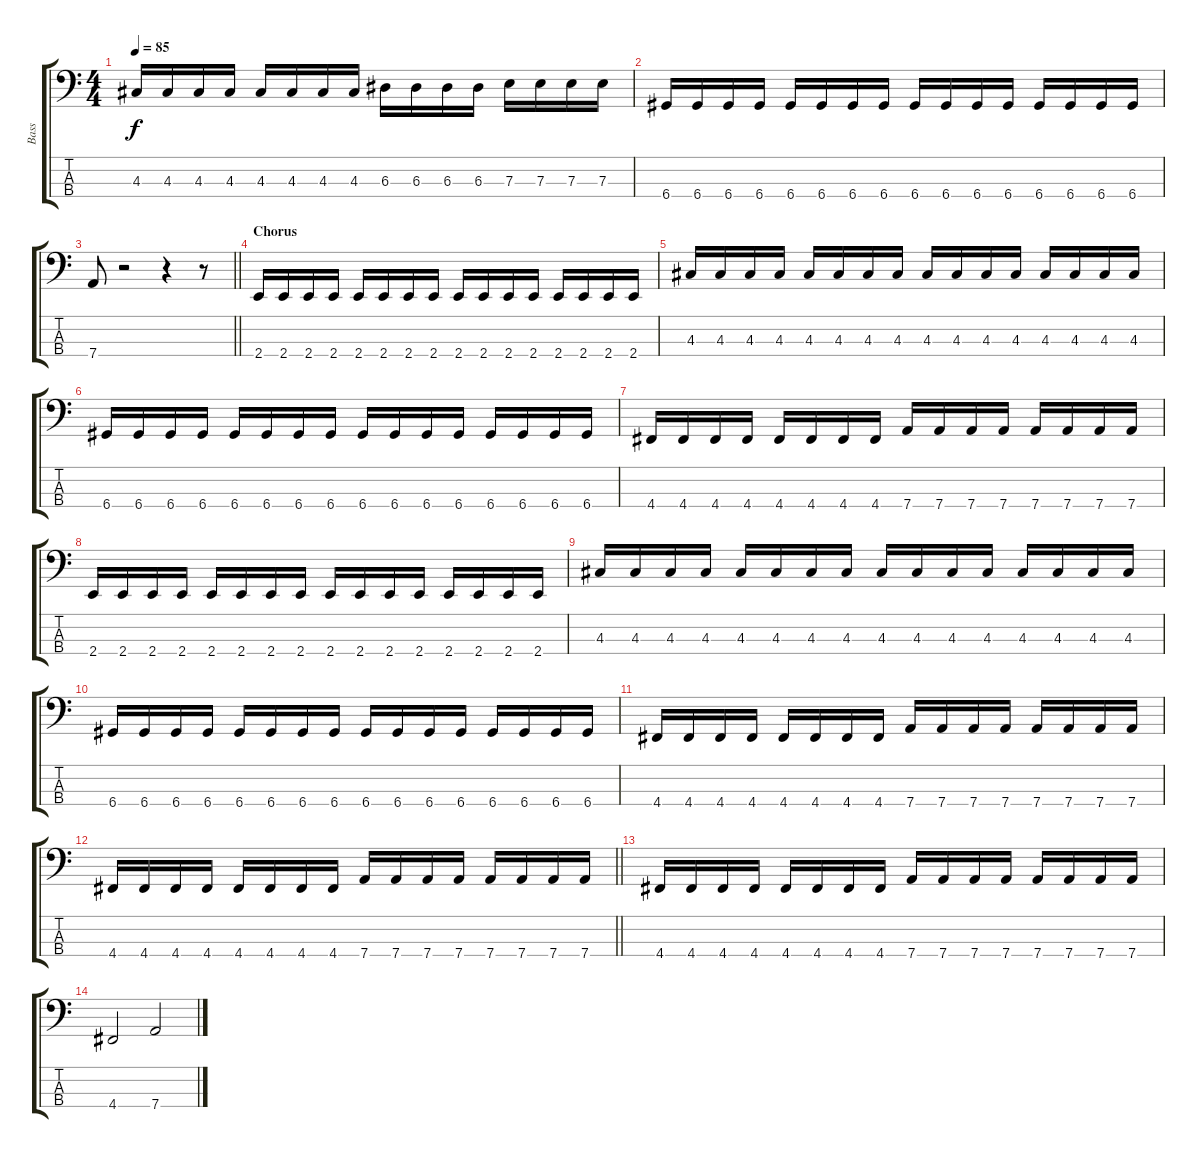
\track ("Bass" "Bass") {instrument electricbassfinger}
\staff {score tabs}
\tuning (G2 D2 A1 D1) {hide}
\ts (4 4)
\tempo 85
\clef f4
\ks c
4.3.16{dy f} 4.3.16 4.3.16 4.3.16 4.3.16 4.3.16 4.3.16 4.3.16 6.3.16 6.3.16 6.3.16 6.3.16 7.3.16 7.3.16 7.3.16 7.3.16 |
6.4.16 6.4.16 6.4.16 6.4.16 6.4.16 6.4.16 6.4.16 6.4.16 6.4.16 6.4.16 6.4.16 6.4.16 6.4.16 6.4.16 6.4.16 6.4.16 |
\barLineRight lightlight
7.4.8 r.2 r.4 r.8 |
\section ("" "Chorus")
2.4.16 2.4.16 2.4.16 2.4.16 2.4.16 2.4.16 2.4.16 2.4.16 2.4.16 2.4.16 2.4.16 2.4.16 2.4.16 2.4.16 2.4.16 2.4.16 |
4.3.16 4.3.16 4.3.16 4.3.16 4.3.16 4.3.16 4.3.16 4.3.16 4.3.16 4.3.16 4.3.16 4.3.16 4.3.16 4.3.16 4.3.16 4.3.16 |
6.4.16 6.4.16 6.4.16 6.4.16 6.4.16 6.4.16 6.4.16 6.4.16 6.4.16 6.4.16 6.4.16 6.4.16 6.4.16 6.4.16 6.4.16 6.4.16 |
4.4.16 4.4.16 4.4.16 4.4.16 4.4.16 4.4.16 4.4.16 4.4.16 7.4.16 7.4.16 7.4.16 7.4.16 7.4.16 7.4.16 7.4.16 7.4.16 |
2.4.16 2.4.16 2.4.16 2.4.16 2.4.16 2.4.16 2.4.16 2.4.16 2.4.16 2.4.16 2.4.16 2.4.16 2.4.16 2.4.16 2.4.16 2.4.16 |
4.3.16 4.3.16 4.3.16 4.3.16 4.3.16 4.3.16 4.3.16 4.3.16 4.3.16 4.3.16 4.3.16 4.3.16 4.3.16 4.3.16 4.3.16 4.3.16 |
6.4.16 6.4.16 6.4.16 6.4.16 6.4.16 6.4.16 6.4.16 6.4.16 6.4.16 6.4.16 6.4.16 6.4.16 6.4.16 6.4.16 6.4.16 6.4.16 |
4.4.16 4.4.16 4.4.16 4.4.16 4.4.16 4.4.16 4.4.16 4.4.16 7.4.16 7.4.16 7.4.16 7.4.16 7.4.16 7.4.16 7.4.16 7.4.16 |
\barLineRight lightlight
4.4.16 4.4.16 4.4.16 4.4.16 4.4.16 4.4.16 4.4.16 4.4.16 7.4.16 7.4.16 7.4.16 7.4.16 7.4.16 7.4.16 7.4.16 7.4.16 |
4.4.16 4.4.16 4.4.16 4.4.16 4.4.16 4.4.16 4.4.16 4.4.16 7.4.16 7.4.16 7.4.16 7.4.16 7.4.16 7.4.16 7.4.16 7.4.16 |
4.4.2 7.4.2
